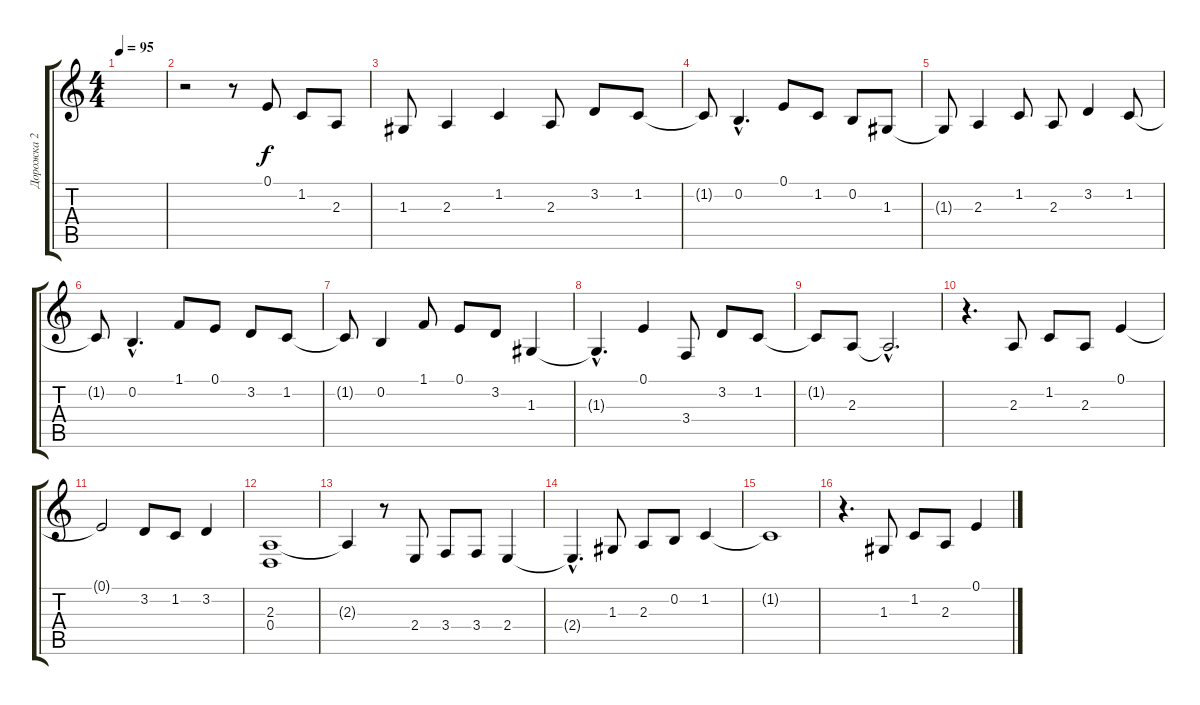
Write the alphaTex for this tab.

\track ("Дорожка 2" "Дорожка 2") {instrument violin}
\staff {score tabs}
\tuning (E4 B3 G3 D3 A2 E2) {hide}
\ts (4 4)
\tempo 95
\clef g2
\ks c
|
r.2 r.8 0.1.8 1.2.8 2.3.8 |
1.3.8 2.3.4 1.2.4 2.3.8 3.2.8 1.2.8 |
1.2{t}.8 0.2{hac}.4{d} 0.1.8 1.2.8 0.2.8 1.3.8 |
1.3{t}.8 2.3.4 1.2.8 2.3.8 3.2.4 1.2.8 |
1.2{t}.8 0.2{hac}.4{d} 1.1.8 0.1.8 3.2.8 1.2.8 |
1.2{t}.8 0.2.4 1.1.8 0.1.8 3.2.8 1.3.4 |
1.3{hac t}.4{d} 0.1.4 3.4.8 3.2.8 1.2.8 |
1.2{t}.8 2.3.8 2.3{hac t}.2{d} |
r.4{d} 2.3.8 1.2.8 2.3.8 0.1.4 |
0.1{t}.2 3.2.8 1.2.8 3.2.4 |
(2.3 0.4).1 |
2.3{t}.4 r.8 2.4.8 3.4.8 3.4.8 2.4.4 |
2.4{hac t}.4{d} 1.3.8 2.3.8 0.2.8 1.2.4 |
1.2{t}.1 |
r.4{d} 1.3.8 1.2.8 2.3.8 0.1.4
